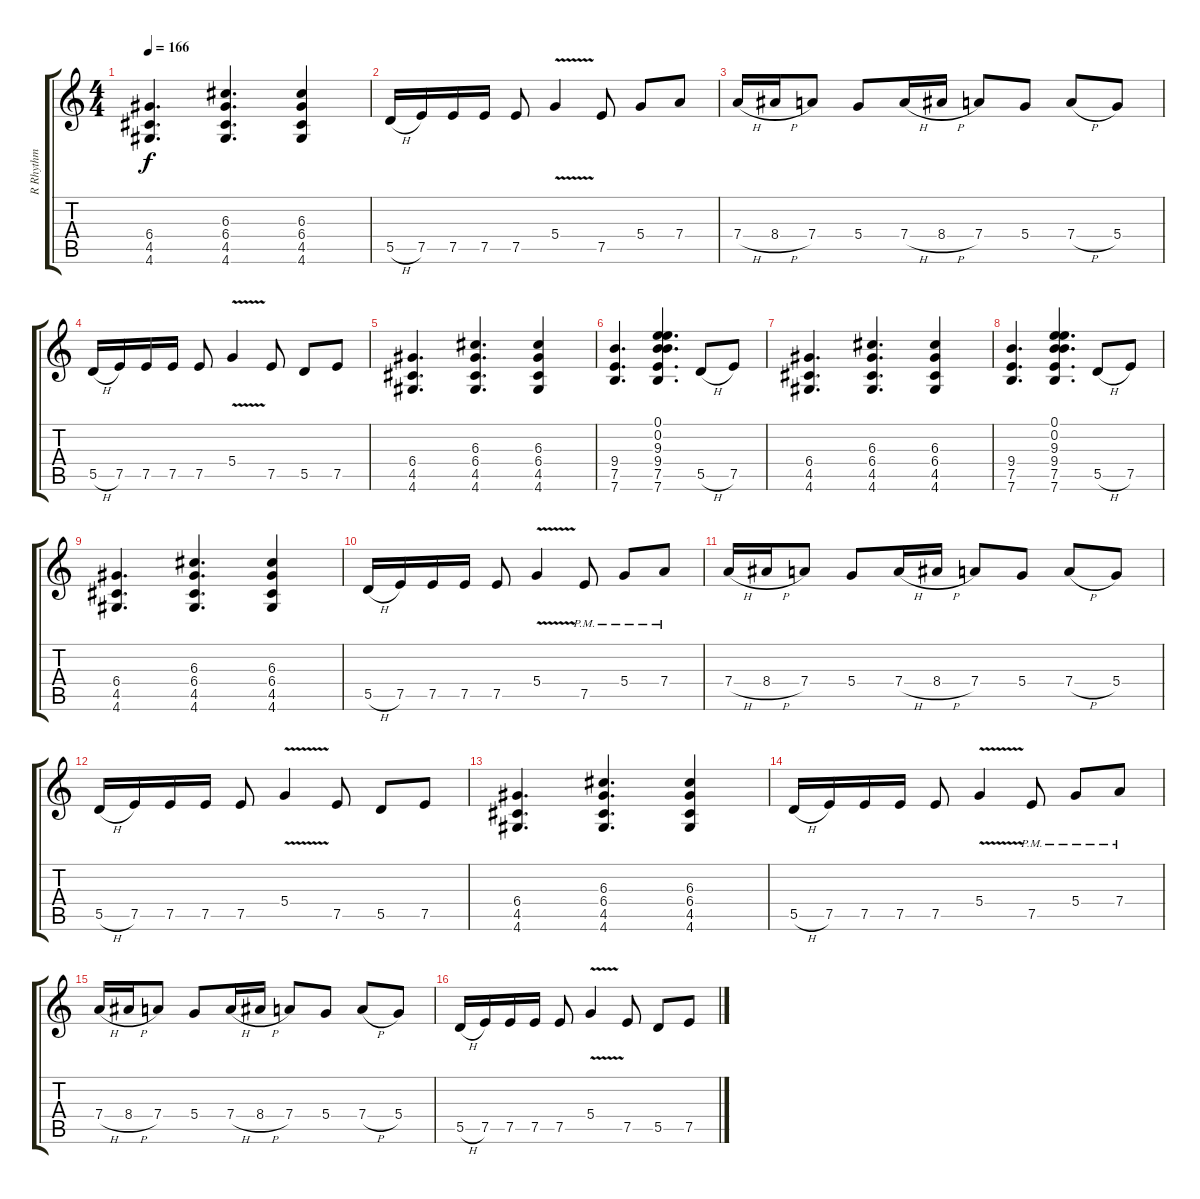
\track ("R Rhythm" "R Rhythm") {instrument distortionguitar}
\staff {score tabs}
\tuning (E4 B3 G3 D3 A2 E2) {hide}
\ts (4 4)
\tempo 166
\clef g2
\ks c
(6.4 4.5 4.6).4{d dy f} (6.3 6.4 4.5 4.6).4{d} (6.3 6.4 4.5 4.6).4 |
5.5{h}.16 7.5.16 7.5.16 7.5.16 7.5.8 5.4{v}.4 7.5.8 5.4.8 7.4.8 |
7.4{h}.16 8.4{h}.16 7.4.8 5.4.8 7.4{h}.16 8.4{h}.16 7.4.8 5.4.8 7.4{h}.8 5.4.8 |
5.5{h}.16 7.5.16 7.5.16 7.5.16 7.5.8 5.4{v}.4 7.5.8 5.5.8 7.5.8 |
(6.4 4.5 4.6).4{d} (6.3 6.4 4.5 4.6).4{d} (6.3 6.4 4.5 4.6).4 |
(9.4 7.5 7.6).4{d} (0.1 0.2 9.3 9.4 7.5 7.6).4{d} 5.5{h}.8 7.5.8 |
(6.4 4.5 4.6).4{d} (6.3 6.4 4.5 4.6).4{d} (6.3 6.4 4.5 4.6).4 |
(9.4 7.5 7.6).4{d} (0.1 0.2 9.3 9.4 7.5 7.6).4{d} 5.5{h}.8 7.5.8 |
(6.4 4.5 4.6).4{d} (6.3 6.4 4.5 4.6).4{d} (6.3 6.4 4.5 4.6).4 |
5.5{h}.16 7.5.16 7.5.16 7.5.16 7.5.8 5.4{v}.4 7.5{pm}.8 5.4{pm}.8 7.4{pm}.8 |
7.4{h}.16 8.4{h}.16 7.4.8 5.4.8 7.4{h}.16 8.4{h}.16 7.4.8 5.4.8 7.4{h}.8 5.4.8 |
5.5{h}.16 7.5.16 7.5.16 7.5.16 7.5.8 5.4{v}.4 7.5.8 5.5.8 7.5.8 |
(6.4 4.5 4.6).4{d} (6.3 6.4 4.5 4.6).4{d} (6.3 6.4 4.5 4.6).4 |
5.5{h}.16 7.5.16 7.5.16 7.5.16 7.5.8 5.4{v}.4 7.5{pm}.8 5.4{pm}.8 7.4{pm}.8 |
7.4{h}.16 8.4{h}.16 7.4.8 5.4.8 7.4{h}.16 8.4{h}.16 7.4.8 5.4.8 7.4{h}.8 5.4.8 |
5.5{h}.16 7.5.16 7.5.16 7.5.16 7.5.8 5.4{v}.4 7.5.8 5.5.8 7.5.8
